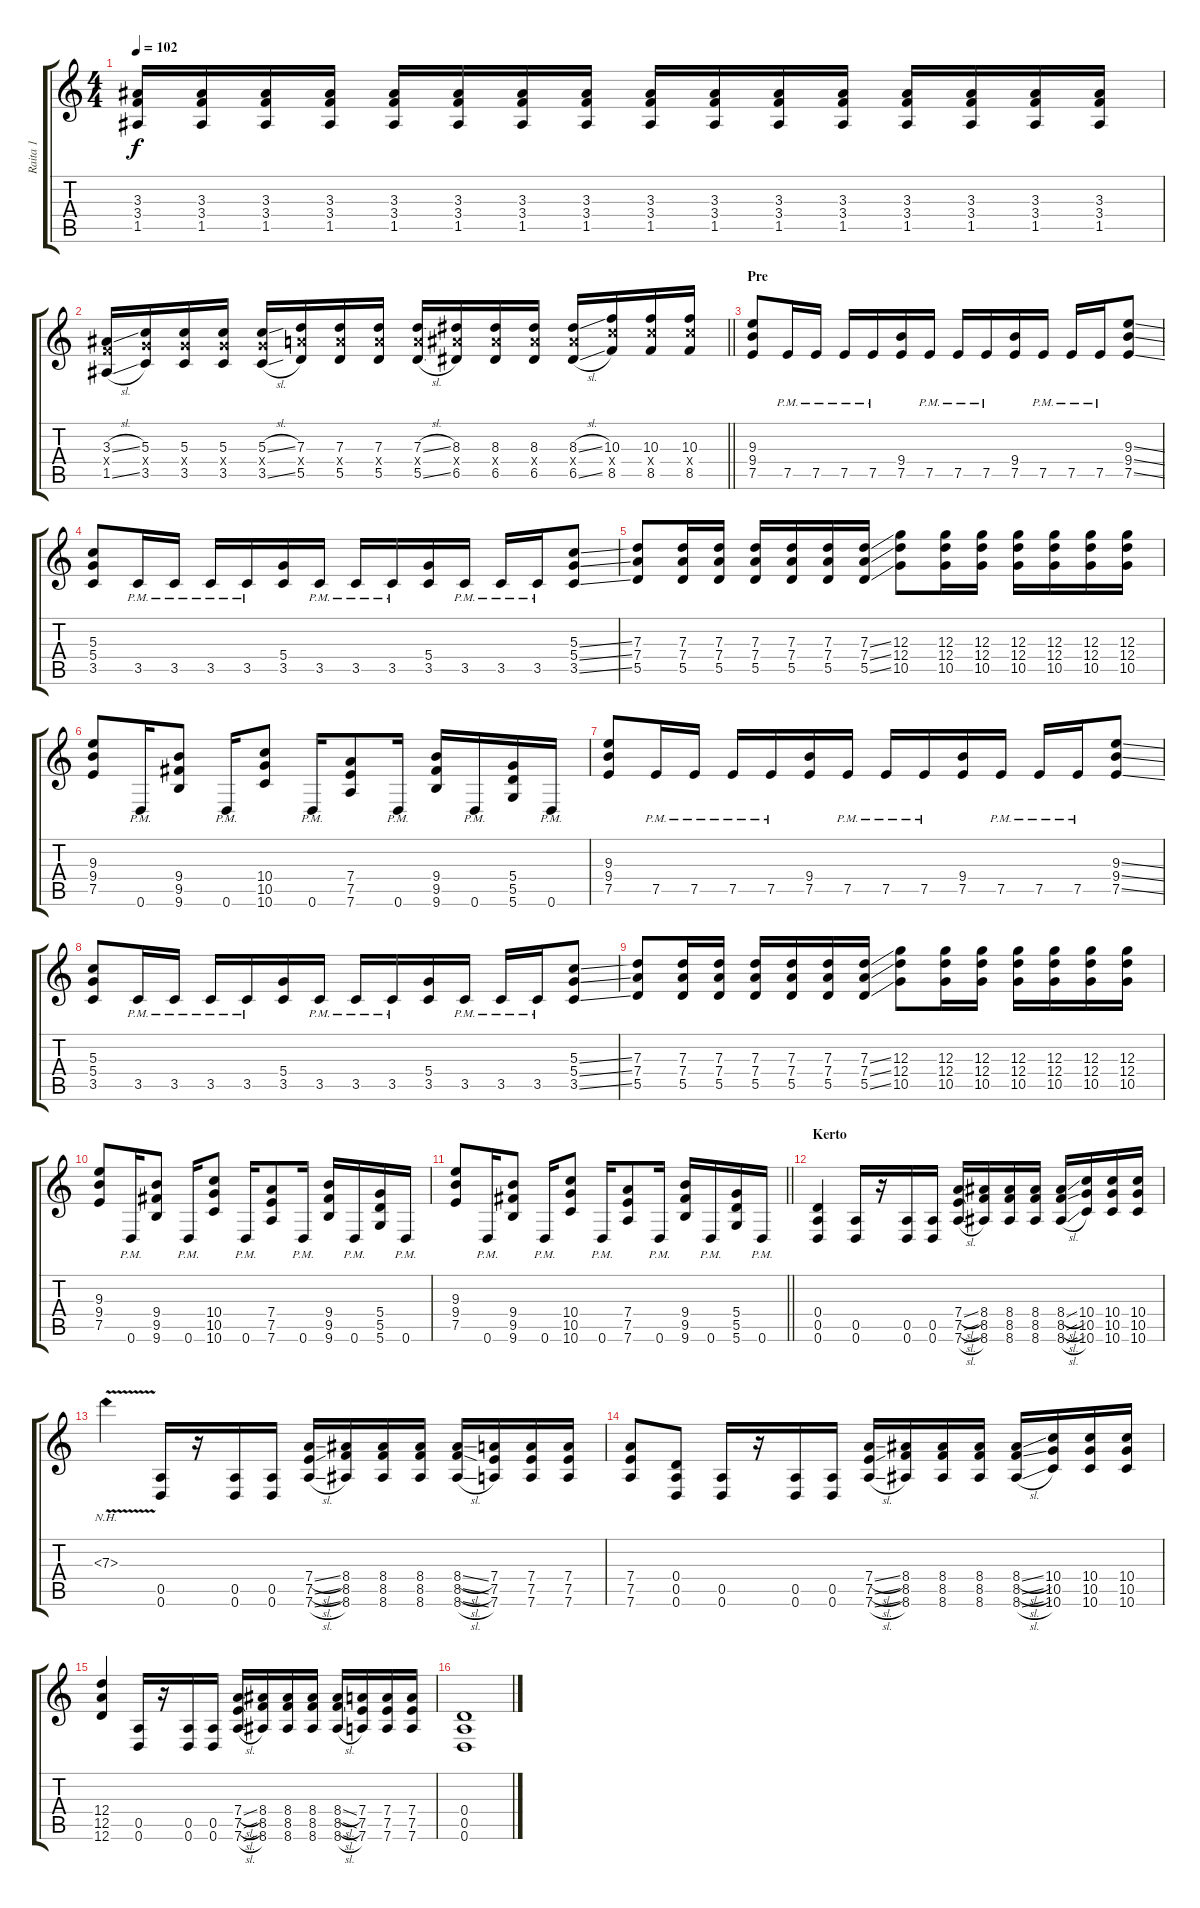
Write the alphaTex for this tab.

\track ("Raita 1" "Raita 1") {instrument distortionguitar}
\staff {score tabs}
\tuning (E4 B3 G3 D3 A2 D2) {hide}
\ts (4 4)
\tempo 102
\clef g2
\ks c
(3.3 3.4 1.5).16{dy f} (3.3 3.4 1.5).16 (3.3 3.4 1.5).16 (3.3 3.4 1.5).16 (3.3 3.4 1.5).16 (3.3 3.4 1.5).16 (3.3 3.4 1.5).16 (3.3 3.4 1.5).16 (3.3 3.4 1.5).16 (3.3 3.4 1.5).16 (3.3 3.4 1.5).16 (3.3 3.4 1.5).16 (3.3 3.4 1.5).16 (3.3 3.4 1.5).16 (3.3 3.4 1.5).16 (3.3 3.4 1.5).16 |
\barLineRight lightlight
(3.3{sl} 3.4{x} 1.5{sl}).16 (5.3 5.4{x} 3.5).16 (5.3 5.4{x} 3.5).16 (5.3 5.4{x} 3.5).16 (5.3{sl} 5.4{x} 3.5{sl}).16 (7.3 7.4{x} 5.5).16 (7.3 7.4{x} 5.5).16 (7.3 7.4{x} 5.5).16 (7.3{sl} 7.4{x} 5.5{sl}).16 (8.3 8.4{x} 6.5).16 (8.3 8.4{x} 6.5).16 (8.3 8.4{x} 6.5).16 (8.3{sl} 8.4{x} 6.5{sl}).16 (10.3 10.4{x} 8.5).16 (10.3 10.4{x} 8.5).16 (10.3 10.4{x} 8.5).16 |
\section ("" "Pre")
(9.3 9.4 7.5).8 7.5{pm}.16 7.5{pm}.16 7.5{pm}.16 7.5{pm}.16 (9.4 7.5).16 7.5{pm}.16 7.5{pm}.16 7.5{pm}.16 (9.4 7.5).16 7.5{pm}.16 7.5{pm}.16 7.5{pm}.16 (9.3{ss} 9.4{ss} 7.5{ss}).8 |
(5.3 5.4 3.5).8 3.5{pm}.16 3.5{pm}.16 3.5{pm}.16 3.5{pm}.16 (5.4 3.5).16 3.5{pm}.16 3.5{pm}.16 3.5{pm}.16 (5.4 3.5).16 3.5{pm}.16 3.5{pm}.16 3.5{pm}.16 (5.3{ss} 5.4{ss} 3.5{ss}).8 |
(7.3 7.4 5.5).8 (7.3 7.4 5.5).16 (7.3 7.4 5.5).16 (7.3 7.4 5.5).16 (7.3 7.4 5.5).16 (7.3 7.4 5.5).16 (7.3{ss} 7.4{ss} 5.5{ss}).16 (12.3 12.4 10.5).8 (12.3 12.4 10.5).16 (12.3 12.4 10.5).16 (12.3 12.4 10.5).16 (12.3 12.4 10.5).16 (12.3 12.4 10.5).16 (12.3 12.4 10.5).16 |
(9.3 9.4 7.5).8 0.6{pm}.16 (9.4 9.5 9.6).8 0.6{pm}.16 (10.4 10.5 10.6).8 0.6{pm}.16 (7.4 7.5 7.6).8 0.6{pm}.16 (9.4 9.5 9.6).16 0.6{pm}.16 (5.4 5.5 5.6).16 0.6{pm}.16 |
(9.3 9.4 7.5).8 7.5{pm}.16 7.5{pm}.16 7.5{pm}.16 7.5{pm}.16 (9.4 7.5).16 7.5{pm}.16 7.5{pm}.16 7.5{pm}.16 (9.4 7.5).16 7.5{pm}.16 7.5{pm}.16 7.5{pm}.16 (9.3{ss} 9.4{ss} 7.5{ss}).8 |
(5.3 5.4 3.5).8 3.5{pm}.16 3.5{pm}.16 3.5{pm}.16 3.5{pm}.16 (5.4 3.5).16 3.5{pm}.16 3.5{pm}.16 3.5{pm}.16 (5.4 3.5).16 3.5{pm}.16 3.5{pm}.16 3.5{pm}.16 (5.3{ss} 5.4{ss} 3.5{ss}).8 |
(7.3 7.4 5.5).8 (7.3 7.4 5.5).16 (7.3 7.4 5.5).16 (7.3 7.4 5.5).16 (7.3 7.4 5.5).16 (7.3 7.4 5.5).16 (7.3{ss} 7.4{ss} 5.5{ss}).16 (12.3 12.4 10.5).8 (12.3 12.4 10.5).16 (12.3 12.4 10.5).16 (12.3 12.4 10.5).16 (12.3 12.4 10.5).16 (12.3 12.4 10.5).16 (12.3 12.4 10.5).16 |
(9.3 9.4 7.5).8 0.6{pm}.16 (9.4 9.5 9.6).8 0.6{pm}.16 (10.4 10.5 10.6).8 0.6{pm}.16 (7.4 7.5 7.6).8 0.6{pm}.16 (9.4 9.5 9.6).16 0.6{pm}.16 (5.4 5.5 5.6).16 0.6{pm}.16 |
\barLineRight lightlight
(9.3 9.4 7.5).8 0.6{pm}.16 (9.4 9.5 9.6).8 0.6{pm}.16 (10.4 10.5 10.6).8 0.6{pm}.16 (7.4 7.5 7.6).8 0.6{pm}.16 (9.4 9.5 9.6).16 0.6{pm}.16 (5.4 5.5 5.6).16 0.6{pm}.16 |
\section ("" "Kerto")
(0.4 0.5 0.6).4 (0.5 0.6).16 r.16 (0.5 0.6).16 (0.5 0.6).16 (7.4{sl} 7.5{sl} 7.6{sl}).16 (8.4 8.5 8.6).16 (8.4 8.5 8.6).16 (8.4 8.5 8.6).16 (8.4{sl} 8.5{sl} 8.6{sl}).16 (10.4 10.5 10.6).16 (10.4 10.5 10.6).16 (10.4 10.5 10.6).16 |
7.3{nh v}.4 (0.5 0.6).16 r.16 (0.5 0.6).16 (0.5 0.6).16 (7.4{sl} 7.5{sl} 7.6{sl}).16 (8.4 8.5 8.6).16 (8.4 8.5 8.6).16 (8.4 8.5 8.6).16 (8.4{sl} 8.5{sl} 8.6{sl}).16 (7.4 7.5 7.6).16 (7.4 7.5 7.6).16 (7.4 7.5 7.6).16 |
(7.4 7.5 7.6).8 (0.4 0.5 0.6).8 (0.5 0.6).16 r.16 (0.5 0.6).16 (0.5 0.6).16 (7.4{sl} 7.5{sl} 7.6{sl}).16 (8.4 8.5 8.6).16 (8.4 8.5 8.6).16 (8.4 8.5 8.6).16 (8.4{sl} 8.5{sl} 8.6{sl}).16 (10.4 10.5 10.6).16 (10.4 10.5 10.6).16 (10.4 10.5 10.6).16 |
(12.4 12.5 12.6).4 (0.5 0.6).16 r.16 (0.5 0.6).16 (0.5 0.6).16 (7.4{sl} 7.5{sl} 7.6{sl}).16 (8.4 8.5 8.6).16 (8.4 8.5 8.6).16 (8.4 8.5 8.6).16 (8.4{sl} 8.5{sl} 8.6{sl}).16 (7.4 7.5 7.6).16 (7.4 7.5 7.6).16 (7.4 7.5 7.6).16 |
(0.4 0.5 0.6).1
